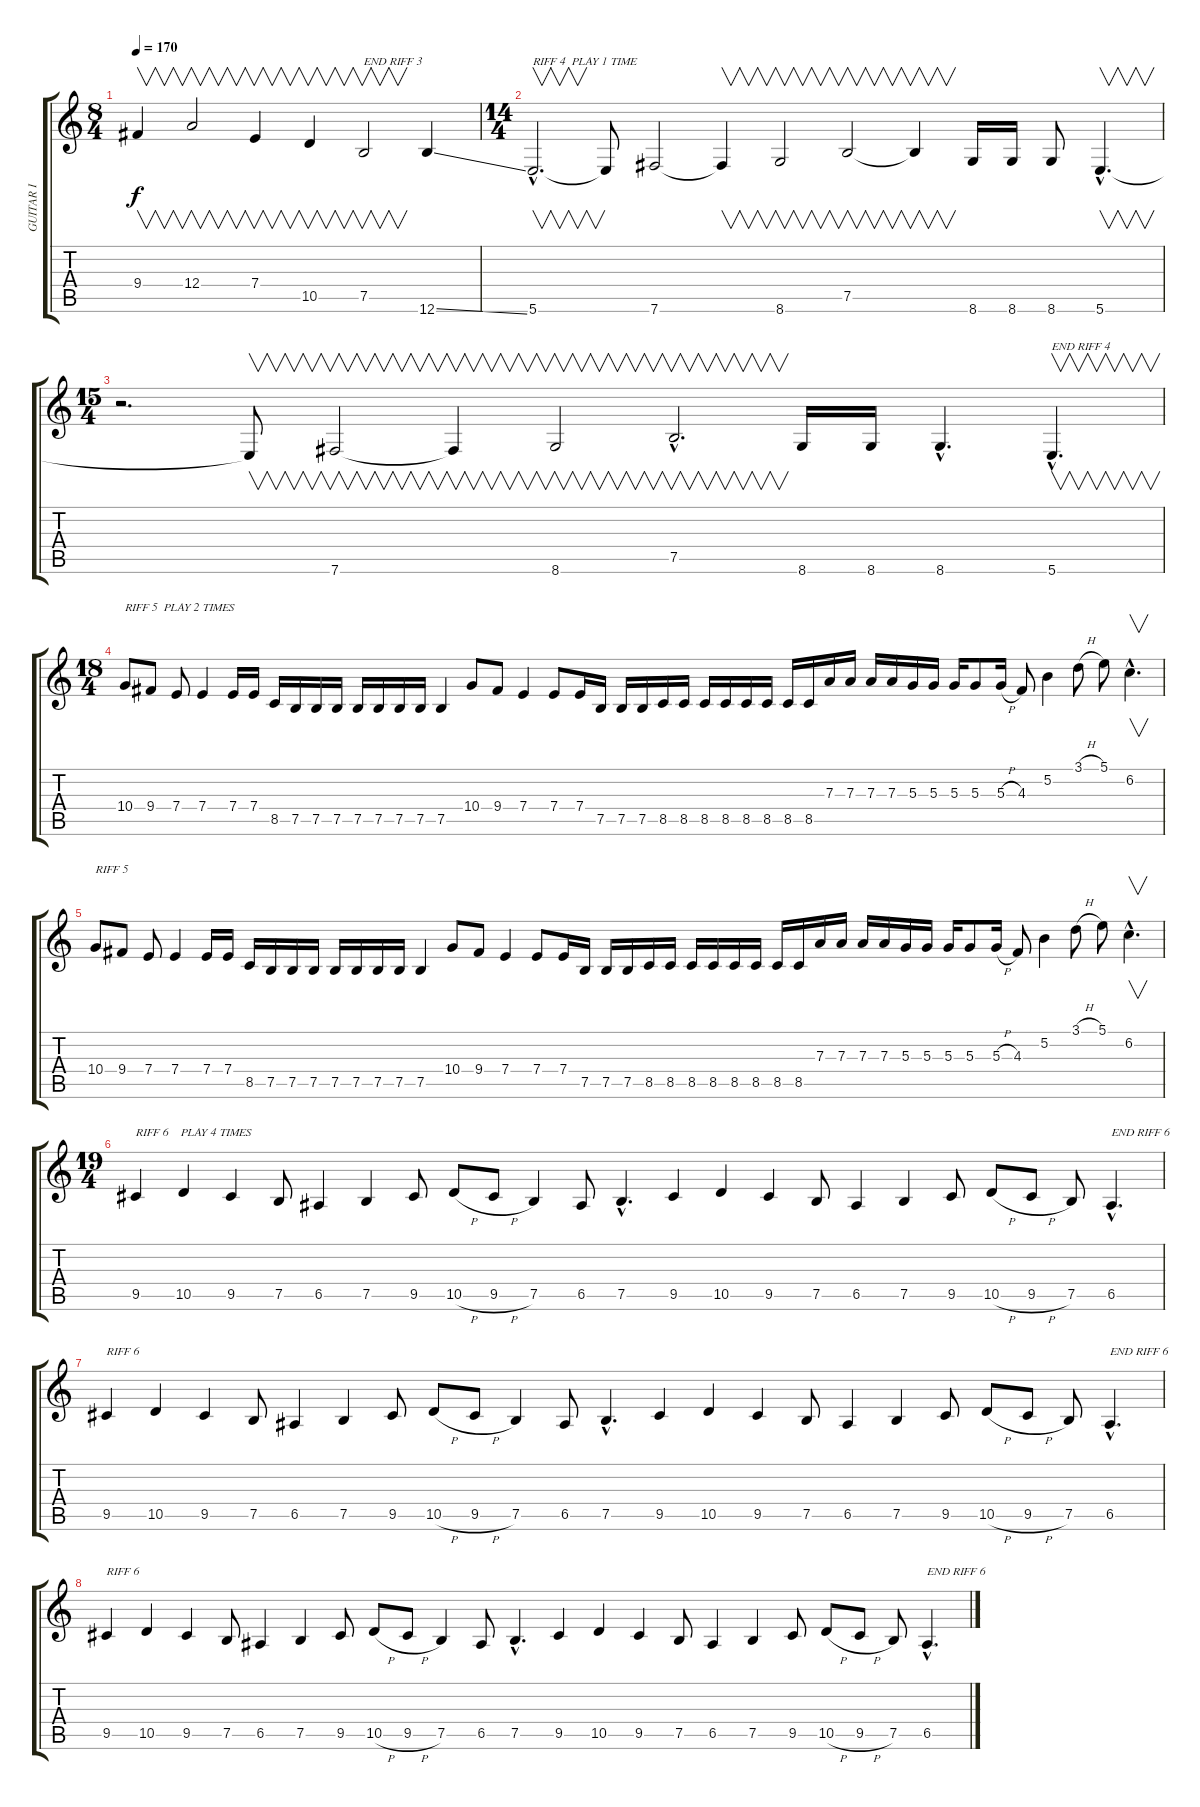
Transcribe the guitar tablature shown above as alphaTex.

\track ("GUITAR I" "GUITAR I") {instrument distortionguitar}
\staff {score tabs}
\tuning (B3 Gb3 D3 A2 E2 B1) {hide}
\ts (8 4)
\tempo 170
\clef g2
\ks c
9.4{t}.4{v dy f} 12.4.2{v} 7.4.4{v} 10.5.4{v} 7.5.2{v txt "END RIFF 3"} 12.6{ss}.4 |
\ts (14 4)
5.6{hac}.2{v d txt "RIFF 4  PLAY 1 TIME"} 5.6{t}.8 7.6.2 7.6{t}.4{v} 8.6.2{v} 7.5.2{v} 7.5{t}.4{v} 8.6.16 8.6.16 8.6.8 5.6{hac}.4{v d} |
\ts (15 4)
r.2{d} 5.6{t}.8{v} 7.6.2{v} 7.6{t}.4{v} 8.6.2{v} 7.5{hac}.2{v d} 8.6.16 8.6.16 8.6{hac}.4{d} 5.6{hac}.4{v d txt "END RIFF 4"} |
\ts (18 4)
10.4.8{txt "RIFF 5  PLAY 2 TIMES"} 9.4.8 7.4.8 7.4.4 7.4.16 7.4.16 8.5.16 7.5.16 7.5.16 7.5.16 7.5.16 7.5.16 7.5.16 7.5.16 7.5.4 10.4.8 9.4.8 7.4.4 7.4.8 7.4.16 7.5.16 7.5.16 7.5.16 8.5.16 8.5.16 8.5.16 8.5.16 8.5.16 8.5.16 8.5.16 8.5.16 7.3.16 7.3.16 7.3.16 7.3.16 5.3.16 5.3.16 5.3.16 5.3.8 5.3{h}.16 4.3.8 5.2.4 3.1{h}.8 5.1.8 6.2{hac}.4{v d} |
10.4.8{txt "RIFF 5  "} 9.4.8 7.4.8 7.4.4 7.4.16 7.4.16 8.5.16 7.5.16 7.5.16 7.5.16 7.5.16 7.5.16 7.5.16 7.5.16 7.5.4 10.4.8 9.4.8 7.4.4 7.4.8 7.4.16 7.5.16 7.5.16 7.5.16 8.5.16 8.5.16 8.5.16 8.5.16 8.5.16 8.5.16 8.5.16 8.5.16 7.3.16 7.3.16 7.3.16 7.3.16 5.3.16 5.3.16 5.3.16 5.3.8 5.3{h}.16 4.3.8 5.2.4 3.1{h}.8 5.1.8 6.2{hac}.4{v d} |
\ts (19 4)
9.5.4{txt "RIFF 6    PLAY 4 TIMES"} 10.5.4 9.5.4 7.5.8 6.5.4 7.5.4 9.5.8 10.5{h}.8 9.5{h}.8 7.5.4 6.5.8 7.5{hac}.4{d} 9.5.4 10.5.4 9.5.4 7.5.8 6.5.4 7.5.4 9.5.8 10.5{h}.8 9.5{h}.8 7.5.8 6.5{hac}.4{d txt "END RIFF 6"} |
9.5.4{txt "RIFF 6    "} 10.5.4 9.5.4 7.5.8 6.5.4 7.5.4 9.5.8 10.5{h}.8 9.5{h}.8 7.5.4 6.5.8 7.5{hac}.4{d} 9.5.4 10.5.4 9.5.4 7.5.8 6.5.4 7.5.4 9.5.8 10.5{h}.8 9.5{h}.8 7.5.8 6.5{hac}.4{d txt "END RIFF 6"} |
9.5.4{txt "RIFF 6    "} 10.5.4 9.5.4 7.5.8 6.5.4 7.5.4 9.5.8 10.5{h}.8 9.5{h}.8 7.5.4 6.5.8 7.5{hac}.4{d} 9.5.4 10.5.4 9.5.4 7.5.8 6.5.4 7.5.4 9.5.8 10.5{h}.8 9.5{h}.8 7.5.8 6.5{hac}.4{d txt "END RIFF 6"}
